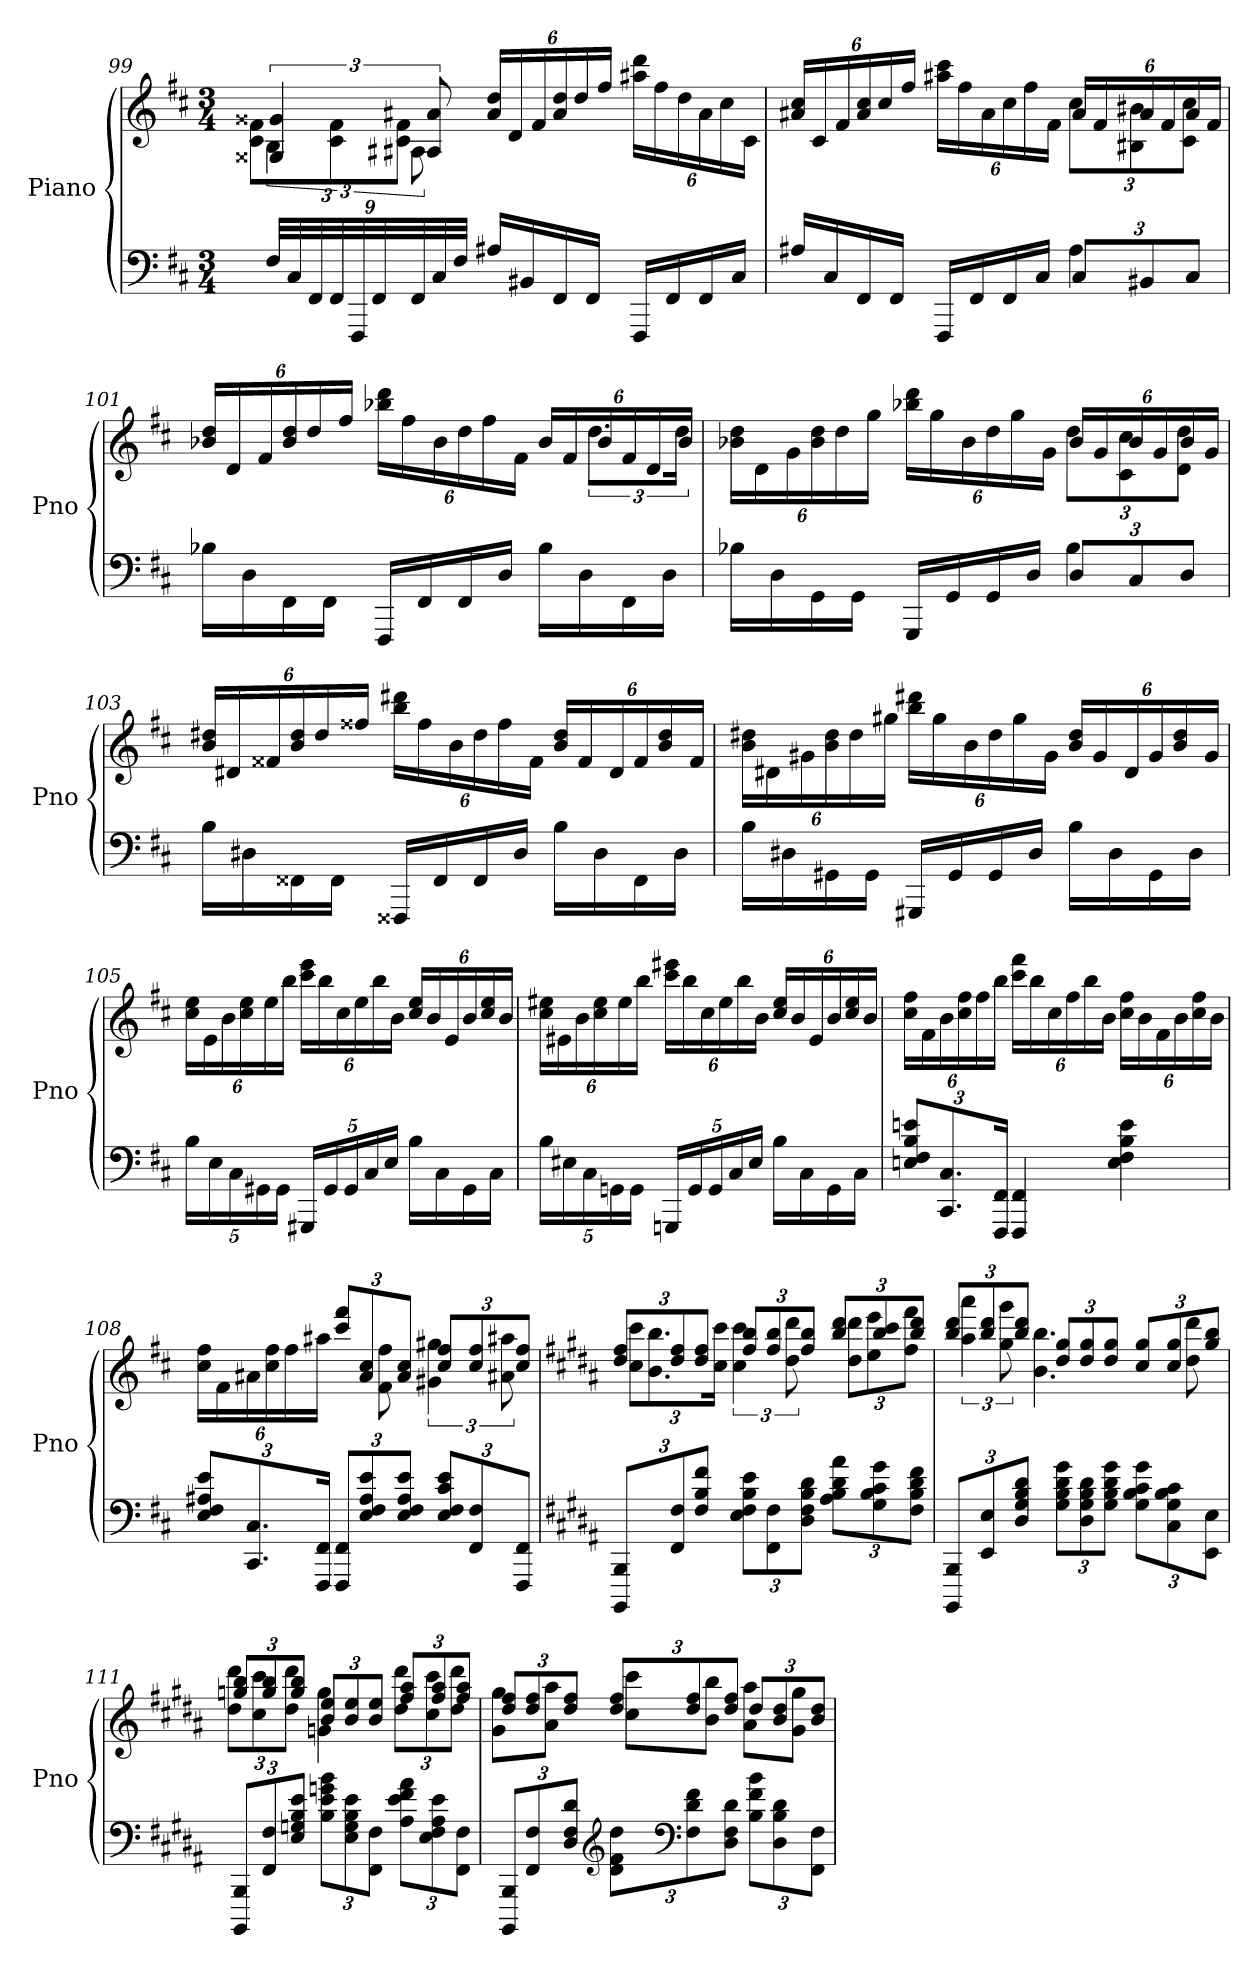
**kern	**kern
*part1	*part1
*staff2	*staff1
*I"Piano	*
*I'Pno	*
*clefF4	*clefG2
*k[f#c#]	*k[f#c#]
*M3/4	*M3/4
=99	=99
*	*^
*	*	*^
36F#LLL	6B\	12c# 12f#L	6G##X 6g##X
36C#	.	.	.
36FF#	.	.	.
36FF#	.	12c# 12f#	.
36FFF#	.	.	.
36FF#	.	.	.
36FF#	12A#X\	12c# 12f#J	12A#X 12a#X
36C#	.	.	.
36F#JJJ	.	.	.
16A#XLL	24a# 24ddLL	2ryy	2ryy
.	24d	.	.
16BB#X	.	.	.
.	24f#	.	.
16FF#	24a# 24dd	.	.
.	24dd	.	.
16FF#JJ	.	.	.
.	24ff#JJ	.	.
16FFF#LL	24aa#X 24dddLL	.	.
.	24ff#	.	.
16FF#	.	.	.
.	24dd	.	.
16FF#	24a#	.	.
.	24cc#	.	.
16C#JJ	.	.	.
.	24c#JJ	.	.
*	*	*v	*v
=100	=100	=100
*^	*	*
16A#XLL	2ryy	24a#X 24cc#LL	2ryy
.	.	24c#	.
16C#	.	.	.
.	.	24f#	.
16FF#	.	24a# 24cc#	.
.	.	24cc#	.
16FF#JJ	.	.	.
.	.	24ff#JJ	.
16FFF#LL	.	24aa#X 24ccc#LL	.
.	.	24ff#	.
16FF#	.	.	.
.	.	24a#	.
16FF#	.	24cc#	.
.	.	24ff#	.
16C#JJ	.	.	.
.	.	24f#JJ	.
12C#L	4A#	24a#LL	12cc#L
.	.	24f#	.
12BB#X	.	24a#	12B#X 12b#X
.	.	24f#	.
12C#J	.	24a#	12c# 12cc#J
.	.	24f#JJ	.
*v	*v	*	*
=101	=101	=101
16B-XLL	24b-X 24ddLL	2ryy
.	24d	.
16D	.	.
.	24f#	.
16FF#	24b- 24dd	.
.	24dd	.
16FF#JJ	.	.
.	24ff#JJ	.
16FFF#LL	24bb-X 24dddLL	.
.	24ff#	.
16FF#	.	.
.	24b-	.
16FF#	24dd	.
.	24ff#	.
16DJJ	.	.
.	24f#JJ	.
16B-LL	24b-LL	12ryy
.	24f#	.
16D	.	.
.	24b-	12.ddL
16FF#	24f#	.
.	24d	.
16DJJ	.	.
.	24b-JJ	24ddJk
=102	=102	=102
*^	*	*
16B-XLL	2ryy	24b-X 24ddLL	2ryy
.	.	24d	.
16D	.	.	.
.	.	24g	.
16GG	.	24b- 24dd	.
.	.	24dd	.
16GGJJ	.	.	.
.	.	24ggJJ	.
16GGGLL	.	24bb-X 24dddLL	.
.	.	24gg	.
16GG	.	.	.
.	.	24b-	.
16GG	.	24dd	.
.	.	24gg	.
16DJJ	.	.	.
.	.	24gJJ	.
12DL	4B-	24b-LL	12ddL
.	.	24g	.
12C#	.	24b-	12c# 12cc#
.	.	24g	.
12DJ	.	24b-	12d 12ddJ
.	.	24gJJ	.
*v	*v	*	*
*	*v	*v
=103	=103
16BLL	24b 24dd#XLL
.	24d#X
16D#X	.
.	24f##X
16FF##X	24b 24dd#
.	24dd#
16FF##JJ	.
.	24ff##XJJ
16FFF##XLL	24bb 24ddd#XLL
.	24ff##
16FF##	.
.	24b
16FF##	24dd#
.	24ff##
16D#JJ	.
.	24f##JJ
16BLL	24b 24dd#LL
.	24f##
16D#	.
.	24d#
16FF##	24f##
.	24b 24dd#
16D#JJ	.
.	24f##JJ
=104	=104
16BLL	24b 24dd#XLL
.	24d#X
16D#X	.
.	24g#X
16GG#X	24b 24dd#
.	24dd#
16GG#JJ	.
.	24gg#XJJ
16GGG#XLL	24bb 24ddd#XLL
.	24gg#
16GG#	.
.	24b
16GG#	24dd#
.	24gg#
16D#JJ	.
.	24g#JJ
16BLL	24b 24dd#LL
.	24g#
16D#	.
.	24d#
16GG#	24g#
.	24b 24dd#
16D#JJ	.
.	24g#JJ
=105	=105
20BLL	24cc# 24eeLL
.	24e
20E	.
.	24b
20C#	.
.	24cc# 24ee
20GG#X	.
.	24ee
20GG#JJ	.
.	24bbJJ
20GGG#XLL	24ccc# 24eeeLL
.	24bb
20GG#	.
.	24cc#
20GG#	.
.	24ee
20C#	.
.	24bb
20EJJ	.
.	24bJJ
16BLL	24cc# 24eeLL
.	24b
16C#	.
.	24e
16GG#	24b
.	24cc# 24ee
16C#JJ	.
.	24bJJ
=106	=106
20BLL	24cc# 24ee#XLL
.	24e#X
20E#X	.
.	24b
20C#	.
.	24cc# 24ee#
20GGn	.
.	24ee#
20GGJJ	.
.	24bbJJ
20GGGnLL	24ccc# 24eee#XLL
.	24bb
20GG	.
.	24cc#
20GG	.
.	24ee#
20C#	.
.	24bb
20E#JJ	.
.	24bJJ
16BLL	24cc# 24ee#LL
.	24b
16C#	.
.	24e#
16GG	24b
.	24cc# 24ee#
16C#JJ	.
.	24bJJ
=107	=107
12En 12F# 12B 12enL	24cc# 24ff#LL
.	24f#
12.CC# 12.C#	24b
.	24cc# 24ff#
.	24ff#
24FFF# 24FF#Jk	24bbJJ
4FFF# 4FF#	24ccc# 24fff#LL
.	24bb
.	24cc#
.	24ff#
.	24bb
.	24bJJ
4E 4F# 4B 4e	24cc# 24ff#LL
.	24b
.	24f#
.	24b
.	24cc# 24ff#
.	24bJJ
=108	=108
*	*^
12E 12F# 12A#X 12eL	24cc# 24ff#LL	4ryy
.	24f#	.
12.CC# 12.C#	24a#X	.
.	24cc# 24ff#	.
.	24ff#	.
24FFF# 24FF#Jk	24aa#XJJ	.
12FFF# 12FF#L	12ccc# 12fff#L	8ryy
12E 12F# 12A# 12e	12a# 12cc#	.
.	.	8f# 8ff#
12E 12F# 12A# 12eJ	12a# 12cc#J	.
12E 12F# 12c# 12eL	12cc# 12ff#L	6g#X 6gg#X
12FF# 12F#	12cc# 12ff#	.
12FFF# 12FF#J	12cc# 12ff#J	12a#X 12aa#X
=109	=109	=109
*k[f#c#g#d#a#]	*k[f#c#g#d#a#]	*
12BBBB 12BBBL	12dd# 12ff#L	12cc# 12ccc#L
12FF# 12F#	12dd# 12ff#	12.b 12.bb
12F# 12B 12f#J	12dd# 12ff#J	.
.	.	24cc# 24ccc#Jk
12E 12F# 12B 12eL	12ff# 12bbL	6cc# 6ccc#
12FF# 12F#	12ff# 12bb	.
12D# 12F# 12B 12d#J	12ff# 12bbJ	12dd# 12ddd#
12A# 12B 12d# 12a#L	12bb 12ddd#L	12dd# 12ddd#L
12G# 12B 12c# 12g#	12bb 12ccc#	12ee 12eee
12F# 12B 12d# 12f#J	12bb 12ddd#J	12ff# 12fff#J
=110	=110	=110
12BBBB 12BBBL	12bb 12ddd#L	6aa# 6aaa#
12EE 12E	12bb 12ddd#	.
12D# 12G# 12B 12d#J	12bb 12ddd#J	12gg# 12ggg#
12G# 12B 12d# 12g#L	12dd# 12gg#L	4.b 4.bb
12D# 12G# 12B 12d#	12dd# 12gg#	.
12G# 12B 12d# 12g#J	12dd# 12gg#J	.
12G# 12B 12c# 12g#L	12cc# 12gg#L	.
12C# 12G# 12B 12c#	12cc# 12gg#	.
.	.	8dd# 8ddd#
12EE 12EJ	12gg# 12bbJ	.
=111	=111	=111
12BBBB 12BBBL	12ggn 12bbL	12dd# 12ddd#L
12FF# 12F#	12gg 12bb	12cc# 12ccc#
12E 12Gn 12B 12eJ	12gg 12bbJ	12dd# 12ddd#J
12B 12e 12gn 12bL	12b 12eeL	4gn 4gg
12E 12G 12B 12e	12b 12ee	.
12FF# 12F#J	12b 12eeJ	.
12A# 12e 12f# 12a#L	12ff# 12aa#L	12dd# 12ddd#L
12E 12F# 12A# 12e	12ff# 12aa#	12cc# 12ccc#
12FF# 12F#J	12ff# 12aa#J	12dd# 12ddd#J
=112	=112	=112
12BBBB 12BBBL	12dd# 12ff#L	8g# 8gg#L
12FF# 12F#	12dd# 12ff#	.
.	.	8a# 8aa#J
12D# 12F# 12d#J	12dd# 12ff#J	.
*clefG2	*	*
12d# 12f# 12dd#L	12dd# 12ff#L	8cc# 8ccc#L
*clefF4	*	*
12F# 12d# 12f#	12dd# 12ff#	.
.	.	8b 8bbJ
12D# 12F# 12d#J	12dd# 12ff#J	.
12B 12f# 12bL	12dd#L	8a# 8aa#L
12D# 12B 12d#	12b 12dd#	.
.	.	8g# 8gg#J
12FF# 12F#J	12b 12dd#J	.
*	*v	*v
=	=
*-	*-
